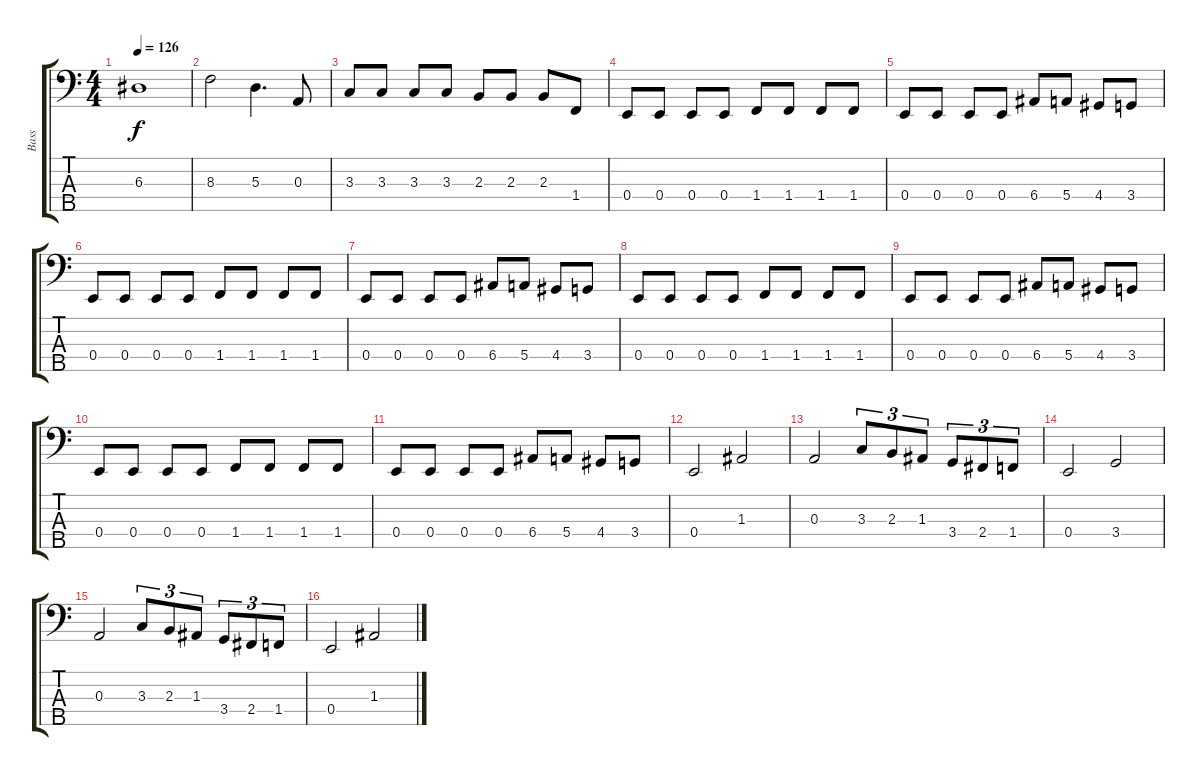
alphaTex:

\track ("Bass" "Bass") {instrument electricbassfinger}
\staff {score tabs}
\tuning (G2 D2 A1 E1 B0) {hide}
\ts (4 4)
\tempo 126
\clef f4
\ks c
6.3.1{dy f} |
8.3.2 5.3.4{d} 0.3.8 |
3.3.8{volume 8 balance 8 instrument electricbasspick} 3.3.8 3.3.8 3.3.8 2.3.8 2.3.8 2.3.8 1.4.8 |
0.4.8 0.4.8 0.4.8 0.4.8 1.4.8 1.4.8 1.4.8 1.4.8 |
0.4.8 0.4.8 0.4.8 0.4.8 6.4.8 5.4.8 4.4.8 3.4.8 |
0.4.8 0.4.8 0.4.8 0.4.8 1.4.8 1.4.8 1.4.8 1.4.8 |
0.4.8 0.4.8 0.4.8 0.4.8 6.4.8 5.4.8 4.4.8 3.4.8 |
0.4.8 0.4.8 0.4.8 0.4.8 1.4.8 1.4.8 1.4.8 1.4.8 |
0.4.8 0.4.8 0.4.8 0.4.8 6.4.8 5.4.8 4.4.8 3.4.8 |
0.4.8 0.4.8 0.4.8 0.4.8 1.4.8 1.4.8 1.4.8 1.4.8 |
0.4.8 0.4.8 0.4.8 0.4.8 6.4.8 5.4.8 4.4.8 3.4.8 |
0.4.2 1.3.2 |
0.3.2 3.3.8{tu (3 2)} 2.3.8{tu (3 2)} 1.3.8{tu (3 2)} 3.4.8{tu (3 2)} 2.4.8{tu (3 2)} 1.4.8{tu (3 2)} |
0.4.2 3.4.2 |
0.3.2 3.3.8{tu (3 2)} 2.3.8{tu (3 2)} 1.3.8{tu (3 2)} 3.4.8{tu (3 2)} 2.4.8{tu (3 2)} 1.4.8{tu (3 2)} |
0.4.2 1.3.2
